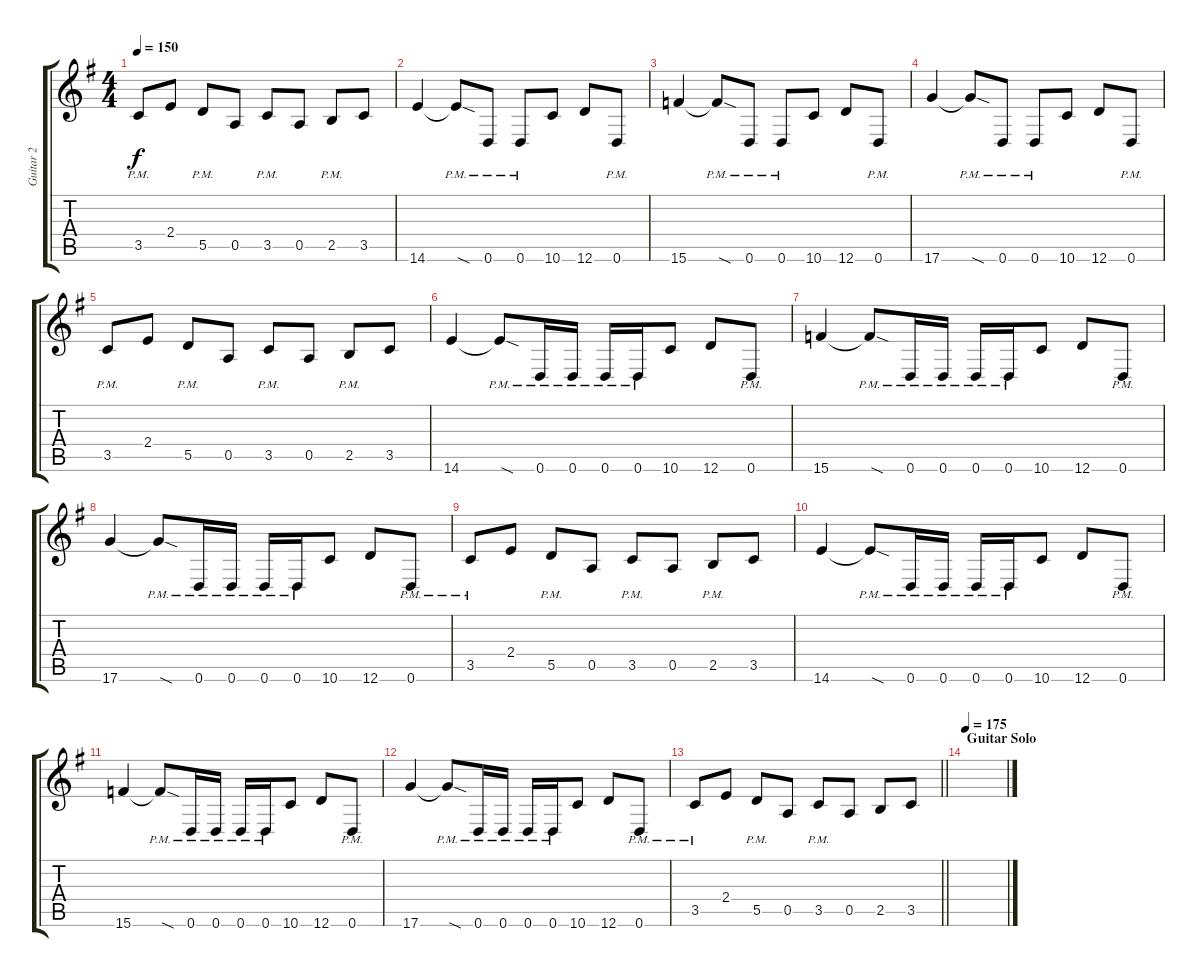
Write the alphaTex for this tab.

\track ("Guitar 2" "Guitar 2") {instrument overdrivenguitar}
\staff {score tabs}
\tuning (E4 B3 G3 D3 A2 D2) {hide}
\ts (4 4)
\tempo 150
\clef g2
\ks g
3.5{pm}.8{dy f} 2.4.8 5.5{pm}.8 0.5.8 3.5{pm}.8 0.5.8 2.5{pm}.8 3.5.8 |
14.6.4 14.6{sod pm t}.8 0.6{pm}.8 0.6{pm}.8 10.6.8 12.6.8 0.6{pm}.8 |
15.6.4 15.6{sod pm t}.8 0.6{pm}.8 0.6{pm}.8 10.6.8 12.6.8 0.6{pm}.8 |
17.6.4 17.6{sod pm t}.8 0.6{pm}.8 0.6{pm}.8 10.6.8 12.6.8 0.6{pm}.8 |
3.5{pm}.8 2.4.8 5.5{pm}.8 0.5.8 3.5{pm}.8 0.5.8 2.5{pm}.8 3.5.8 |
14.6.4 14.6{sod pm t}.8 0.6{pm}.16 0.6{pm}.16 0.6{pm}.16 0.6{pm}.16 10.6.8 12.6.8 0.6{pm}.8 |
15.6.4 15.6{sod pm t}.8 0.6{pm}.16 0.6{pm}.16 0.6{pm}.16 0.6{pm}.16 10.6.8 12.6.8 0.6{pm}.8 |
17.6.4 17.6{sod pm t}.8 0.6{pm}.16 0.6{pm}.16 0.6{pm}.16 0.6{pm}.16 10.6.8 12.6.8 0.6{pm}.8 |
3.5{pm}.8 2.4.8 5.5{pm}.8 0.5.8 3.5{pm}.8 0.5.8 2.5{pm}.8 3.5.8 |
14.6.4 14.6{sod pm t}.8 0.6{pm}.16 0.6{pm}.16 0.6{pm}.16 0.6{pm}.16 10.6.8 12.6.8 0.6{pm}.8 |
15.6.4 15.6{sod pm t}.8 0.6{pm}.16 0.6{pm}.16 0.6{pm}.16 0.6{pm}.16 10.6.8 12.6.8 0.6{pm}.8 |
17.6.4 17.6{sod pm t}.8 0.6{pm}.16 0.6{pm}.16 0.6{pm}.16 0.6{pm}.16 10.6.8 12.6.8 0.6{pm}.8 |
\barLineRight lightlight
3.5{pm}.8 2.4.8 5.5{pm}.8 0.5.8 3.5{pm}.8 0.5.8 2.5.8 3.5.8 |
\section ("" "Guitar Solo")
\tempo 175
